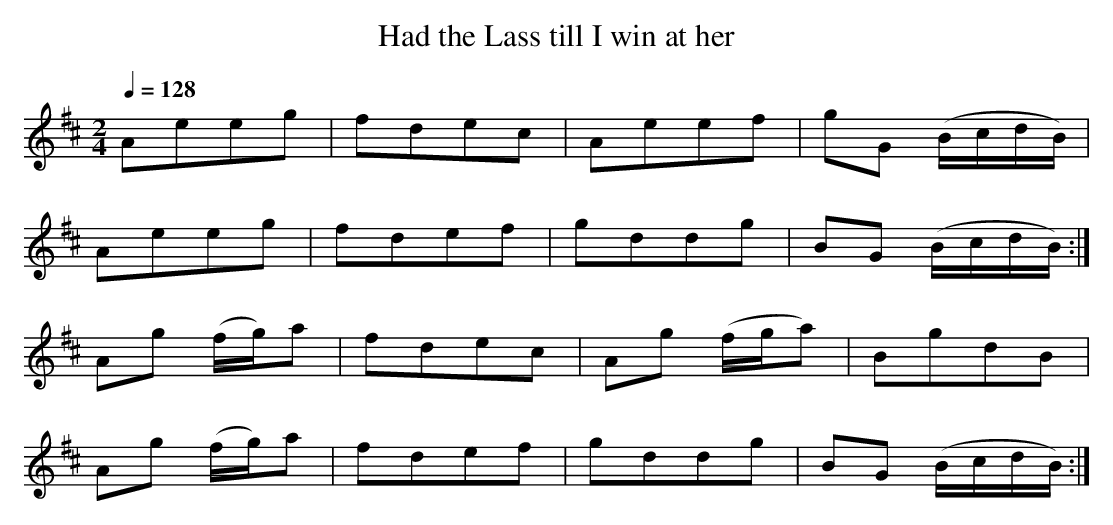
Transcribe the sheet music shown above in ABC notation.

X:1
T:Had the Lass till I win at her
M:2/4
L:1/8
Q:1/4=128
K:A Mixolydian
Aeeg | fdec | Aeef | gG (B/c/d/B/) |
Aeeg | fdef | gddg | BG (B/c/d/B/) :|
Ag (f/g/)a | fdec | Ag (f/g/a) | BgdB |
Ag (f/g/)a | fdef | gddg | BG (B/c/d/B/) :|
